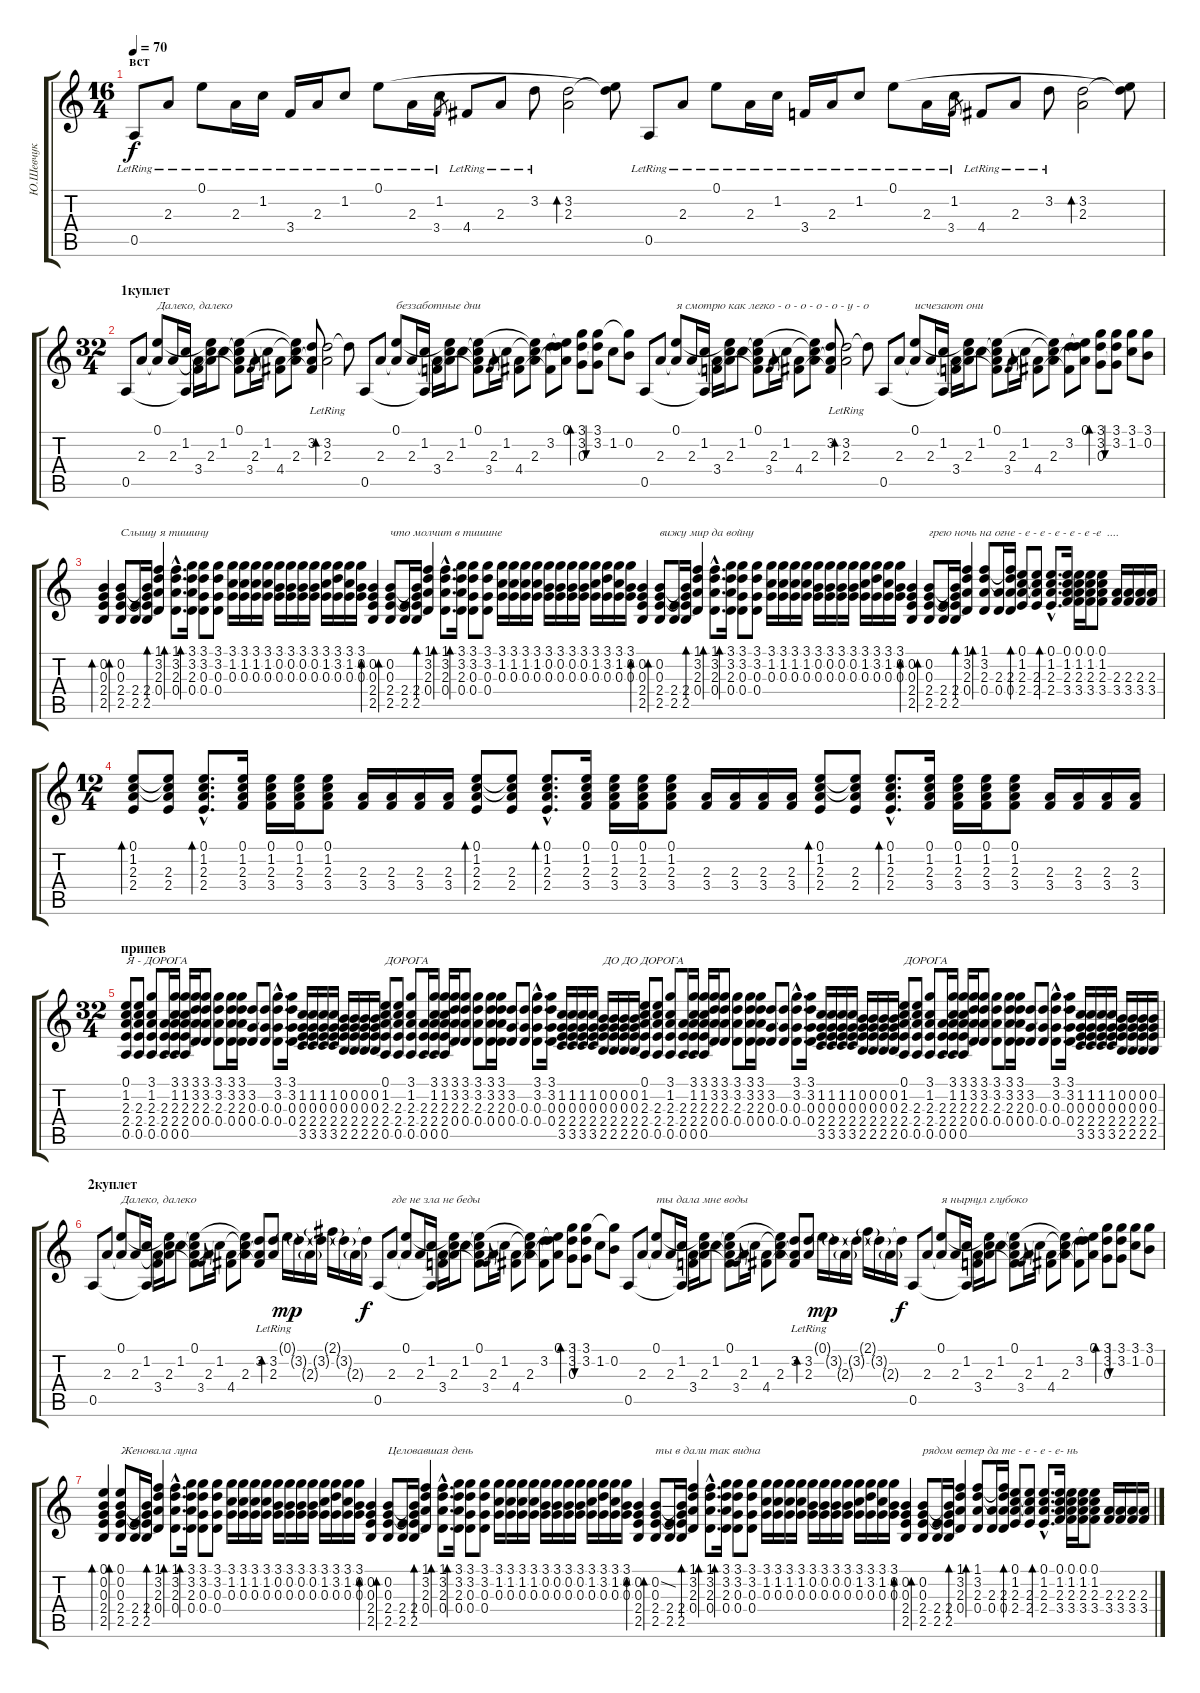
\track ("Ю.Шевчук" "Ю.Шевчук") {instrument electricguitarmuted}
\staff {score tabs}
\tuning (E4 B3 G3 D3 A2 E2) {hide}
\ts (16 4)
\section ("" "вст")
\tempo 70
\clef g2
\ks c
0.5{lr}.8{dy f instrument electricguitarmuted} 2.3{lr}.8 0.1{lr}.8 2.3{lr}.16 1.2{lr}.16 3.4{lr}.16 2.3{lr}.16 1.2{lr}.8 0.1{lr}.8 2.3{lr}.16 1.2{lr}.16 3.4.8{gr} 4.4{lr}.8 2.3{lr}.8 3.2{lr}.8 (3.2 2.3).2{bd 240} (0.1{t} 3.2{t}).8 0.5{lr}.8 2.3{lr}.8 0.1{lr}.8 2.3{lr}.16 1.2{lr}.16 3.4{lr}.16 2.3{lr}.16 1.2{lr}.8 0.1{lr}.8 2.3{lr}.16 1.2{lr}.16 3.4.8{gr} 4.4{lr}.8 2.3{lr}.8 3.2{lr}.8 (3.2 2.3).2{bd 240} (0.1{t} 3.2{t}).8 |
\ts (32 4)
\section ("" "1куплет")
0.5.8 2.3.8 (0.1 2.3{t}).8{txt "Далеко, далеко"} 2.3.16 (1.2 0.5{t}).16 (2.3{t} 3.4).16 (0.1{t} 1.2{t} 2.3).16 1.2.8 (0.1 1.2{t} 2.3{t} 3.4{t}).8 2.3.16 1.2.16 3.4.8{gr} (2.3{t} 4.4).8 (0.1{t} 1.2{t} 2.3).8 (3.2 2.3{t} 4.4{t}).8 (3.2{lr} 2.3{lr}).2{bd 240} 3.2{t}.8 0.5.8 2.3.8 (0.1 2.3{t}).8{txt "беззаботные дни"} 2.3.16 (1.2 0.5{t}).16 (2.3{t} 3.4).16 (0.1{t} 1.2{t} 2.3).16 1.2.8 (0.1 1.2{t} 2.3{t} 3.4{t}).8 2.3.16 1.2.16 3.4.8{gr} (2.3{t} 4.4).8 (0.1{t} 1.2{t} 2.3).8 (3.2 4.4{t}).8 (0.1 3.2{t} 2.3{t}).8 (3.1 3.2 0.3).8{bd 120} (3.1 3.2 0.3{t}).8{bu 120} 1.2.8 (3.1{t} 0.2).8 0.5.8 2.3.8 (0.1 2.3{t}).8{txt "я смотрю как легко - о - о - о - о - у - о"} 2.3.16 (1.2 0.5{t}).16 (2.3{t} 3.4).16 (0.1{t} 1.2{t} 2.3).16 1.2.8 (0.1 1.2{t} 2.3{t} 3.4{t}).8 2.3.16 1.2.16 3.4.8{gr} (2.3{t} 4.4).8 (0.1{t} 1.2{t} 2.3).8 (3.2 2.3{t} 4.4{t}).8 (3.2{lr} 2.3{lr}).2{bd 240} 3.2{t}.8 0.5.8 2.3.8 (0.1 2.3{t}).8{txt "исчезают они"} 2.3.16 (1.2 0.5{t}).16 (2.3{t} 3.4).16 (0.1{t} 1.2{t} 2.3).16 1.2.8 (0.1 1.2{t} 2.3{t} 3.4{t}).8 2.3.16 1.2.16 3.4.8{gr} (2.3{t} 4.4).8 (0.1{t} 1.2{t} 2.3).8 (3.2 4.4{t}).8 (0.1 3.2{t} 2.3{t}).8 (3.1 3.2 0.3).8{bd 120} (3.1 3.2 0.3{t}).8{bu 120} (3.1 1.2).8 (3.1 0.2).8 |
(0.2 0.3 2.4 2.5).4{bd 60} (0.2 0.3 2.4 2.5).8{bd 60 txt "Слышу я тишину"} (2.4 2.5).16 (0.2{t} 0.3{t} 2.4 2.5).16 (1.1 3.2 2.3 0.4).4{bd 60} (1.1{hac} 3.2{hac} 2.3{hac} 0.4{hac}).8{d bd 60} (3.1 3.2 2.3 0.4).16{bd 60} (3.1 3.2 0.3 0.4).8 (3.1 3.2 0.3 0.4).8 (3.1 1.2 0.3).16 (3.1 1.2 0.3).16 (3.1 1.2 0.3).16 (3.1 1.2 0.3).16 (3.1 0.2 0.3).16 (3.1 0.2 0.3).16 (3.1 0.2 0.3).16 (3.1 0.2 0.3).16 (3.1 1.2 0.3).16 (3.1 3.2 0.3).16 (3.1 1.2 0.3).16 (3.1 0.2 0.3).16 (0.2 0.3 2.4 2.5).4{bd 60} (0.2 0.3 2.4 2.5).8{bd 60 txt "что молчит в тишине"} (2.4 2.5).16 (0.2{t} 0.3{t} 2.4 2.5).16 (1.1 3.2 2.3 0.4).4{bd 60} (1.1{hac} 3.2{hac} 2.3{hac} 0.4{hac}).8{d bd 60} (3.1 3.2 2.3 0.4).16{bd 60} (3.1 3.2 0.3 0.4).8 (3.1 3.2 0.3 0.4).8 (3.1 1.2 0.3).16 (3.1 1.2 0.3).16 (3.1 1.2 0.3).16 (3.1 1.2 0.3).16 (3.1 0.2 0.3).16 (3.1 0.2 0.3).16 (3.1 0.2 0.3).16 (3.1 0.2 0.3).16 (3.1 1.2 0.3).16 (3.1 3.2 0.3).16 (3.1 1.2 0.3).16 (3.1 0.2 0.3).16 (0.2 0.3 2.4 2.5).4{bd 60} (0.2 0.3 2.4 2.5).8{bd 60 txt "вижу мир да войну"} (2.4 2.5).16 (0.2{t} 0.3{t} 2.4 2.5).16 (1.1 3.2 2.3 0.4).4{bd 60} (1.1{hac} 3.2{hac} 2.3{hac} 0.4{hac}).8{d bd 60} (3.1 3.2 2.3 0.4).16{bd 60} (3.1 3.2 0.3 0.4).8 (3.1 3.2 0.3 0.4).8 (3.1 1.2 0.3).16 (3.1 1.2 0.3).16 (3.1 1.2 0.3).16 (3.1 1.2 0.3).16 (3.1 0.2 0.3).16 (3.1 0.2 0.3).16 (3.1 0.2 0.3).16 (3.1 0.2 0.3).16 (3.1 1.2 0.3).16 (3.1 3.2 0.3).16 (3.1 1.2 0.3).16 (3.1 0.2 0.3).16 (0.2 0.3 2.4 2.5).4{bd 60} (0.2 0.3 2.4 2.5).8{bd 60 txt "грею ночь на огне - е - е - е - е - е -е  ...."} (2.4 2.5).16 (0.2{t} 0.3{t} 2.4 2.5).16 (1.1 3.2 2.3 0.4).4{bd 60} (1.1 3.2 2.3 0.4).8{bd 60} (2.3 0.4).16 (1.1{t} 3.2{t} 2.3 0.4).16 (0.1 1.2 2.3 2.4).8{bd 60 volume 8} (0.1{t} 1.2{t} 2.3 2.4).8 (0.1{hac} 1.2{hac} 2.3{hac} 2.4{hac}).8{d bd 60} (0.1 1.2 2.3 3.4).16 (0.1 1.2 2.3 3.4).16 (0.1 1.2 2.3 3.4).16 (0.1 1.2 2.3 3.4).8 (2.3 3.4).16 (2.3 3.4).16 (2.3 3.4).16 (2.3 3.4).16 |
\ts (12 4)
(0.1 1.2 2.3 2.4).8{bd 60 volume 8} (0.1{t} 1.2{t} 2.3 2.4).8 (0.1{hac} 1.2{hac} 2.3{hac} 2.4{hac}).8{d bd 60} (0.1 1.2 2.3 3.4).16 (0.1 1.2 2.3 3.4).16 (0.1 1.2 2.3 3.4).16 (0.1 1.2 2.3 3.4).8 (2.3 3.4).16 (2.3 3.4).16 (2.3 3.4).16 (2.3 3.4).16 (0.1 1.2 2.3 2.4).8{bd 60} (0.1{t} 1.2{t} 2.3 2.4).8 (0.1{hac} 1.2{hac} 2.3{hac} 2.4{hac}).8{d bd 60} (0.1 1.2 2.3 3.4).16{volume 13} (0.1 1.2 2.3 3.4).16 (0.1 1.2 2.3 3.4).16 (0.1 1.2 2.3 3.4).8 (2.3 3.4).16 (2.3 3.4).16 (2.3 3.4).16 (2.3 3.4).16 (0.1 1.2 2.3 2.4).8{bd 60} (0.1{t} 1.2{t} 2.3 2.4).8 (0.1{hac} 1.2{hac} 2.3{hac} 2.4{hac}).8{d bd 60} (0.1 1.2 2.3 3.4).16 (0.1 1.2 2.3 3.4).16 (0.1 1.2 2.3 3.4).16 (0.1 1.2 2.3 3.4).8 (2.3 3.4).16 (2.3 3.4).16 (2.3 3.4).16 (2.3 3.4).16 |
\ts (32 4)
\section ("" "припев")
(0.1 1.2 2.3 2.4 0.5).8{txt "Я - ДОРОГА"} (0.1{t} 1.2{t} 2.3 2.4 0.5).8 (3.1 1.2 2.3 2.4 0.5).8 (2.3 2.4 0.5).16 (3.1 1.2 2.3 2.4 0.5).16 (3.1 1.2 2.3 2.4 0.5).16 (3.1 3.2 2.3 0.4).16 (3.1 3.2 2.3 0.4).8 (3.1 3.2 2.3 0.4).8 (3.1 3.2 2.3 0.4).16 (3.1 3.2 2.3 0.4).16 (3.2 0.3 0.4).8 (3.2{t} 0.3 0.4).8 (3.1{hac} 3.2{hac} 0.3{hac} 0.4{hac}).8{d} (3.1 3.2 0.3 0.4).16 (1.2 0.3 2.4 3.5).16 (1.2 0.3 2.4 3.5).16 (1.2 0.3 2.4 3.5).16 (1.2 0.3 2.4 3.5).16 (0.2 0.3 2.4 2.5).16 (0.2 0.3 2.4 2.5).16 (0.2 0.3 2.4 2.5).16 (0.2 0.3 2.4 2.5).16 (0.1 1.2 2.3 2.4 0.5).8{txt "ДОРОГА"} (0.1{t} 1.2{t} 2.3 2.4 0.5).8 (3.1 1.2 2.3 2.4 0.5).8 (2.3 2.4 0.5).16 (3.1 1.2 2.3 2.4 0.5).16 (3.1 1.2 2.3 2.4 0.5).16 (3.1 3.2 2.3 0.4).16 (3.1 3.2 2.3 0.4).8 (3.1 3.2 2.3 0.4).8 (3.1 3.2 2.3 0.4).16 (3.1 3.2 2.3 0.4).16 (3.2 0.3 0.4).8 (3.2{t} 0.3 0.4).8 (3.1{hac} 3.2{hac} 0.3{hac} 0.4{hac}).8{d} (3.1 3.2 0.3 0.4).16 (1.2 0.3 2.4 3.5).16 (1.2 0.3 2.4 3.5).16 (1.2 0.3 2.4 3.5).16 (1.2 0.3 2.4 3.5).16 (0.2 0.3 2.4 2.5).16{txt "ДО ДО ДОРОГА"} (0.2 0.3 2.4 2.5).16 (0.2 0.3 2.4 2.5).16 (0.2 0.3 2.4 2.5).16 (0.1 1.2 2.3 2.4 0.5).8 (0.1{t} 1.2{t} 2.3 2.4 0.5).8 (3.1 1.2 2.3 2.4 0.5).8 (2.3 2.4 0.5).16 (3.1 1.2 2.3 2.4 0.5).16 (3.1 1.2 2.3 2.4 0.5).16 (3.1 3.2 2.3 0.4).16 (3.1 3.2 2.3 0.4).8 (3.1 3.2 2.3 0.4).8 (3.1 3.2 2.3 0.4).16 (3.1 3.2 2.3 0.4).16 (3.2 0.3 0.4).8 (3.2{t} 0.3 0.4).8 (3.1{hac} 3.2{hac} 0.3{hac} 0.4{hac}).8{d} (3.1 3.2 0.3 0.4).16 (1.2 0.3 2.4 3.5).16 (1.2 0.3 2.4 3.5).16 (1.2 0.3 2.4 3.5).16 (1.2 0.3 2.4 3.5).16 (0.2 0.3 2.4 2.5).16 (0.2 0.3 2.4 2.5).16 (0.2 0.3 2.4 2.5).16 (0.2 0.3 2.4 2.5).16 (0.1 1.2 2.3 2.4 0.5).8{txt "ДОРОГА"} (0.1{t} 1.2{t} 2.3 2.4 0.5).8 (3.1 1.2 2.3 2.4 0.5).8 (2.3 2.4 0.5).16 (3.1 1.2 2.3 2.4 0.5).16 (3.1 1.2 2.3 2.4 0.5).16 (3.1 3.2 2.3 0.4).16 (3.1 3.2 2.3 0.4).8 (3.1 3.2 2.3 0.4).8 (3.1 3.2 2.3 0.4).16 (3.1 3.2 2.3 0.4).16 (3.2 0.3 0.4).8 (3.2{t} 0.3 0.4).8 (3.1{hac} 3.2{hac} 0.3{hac} 0.4{hac}).8{d} (3.1 3.2 0.3 0.4).16 (1.2 0.3 2.4 3.5).16 (1.2 0.3 2.4 3.5).16 (1.2 0.3 2.4 3.5).16 (1.2 0.3 2.4 3.5).16 (0.2 0.3 2.4 2.5).16 (0.2 0.3 2.4 2.5).16 (0.2 0.3 2.4 2.5).16 (0.2 0.3 2.4 2.5).16 |
\section ("" "2куплет")
0.5.8 2.3.8 (0.1 2.3{t}).8{txt "Далеко, далеко"} 2.3.16 (1.2 0.5{t}).16 (2.3{t} 3.4).16 (0.1{t} 1.2{t} 2.3).16 1.2.8 (0.1 1.2{t} 2.3{t} 3.4{t}).8 2.3.16 1.2.16 3.4.8{gr} (2.3{t} 4.4).8 (0.1{t} 1.2{t} 2.3).8 (3.2 2.3{t} 4.4{t}).8 (3.2{lr} 2.3{lr}).8{bd 240} 0.1{g}.16{dy mp} 3.2{g}.16 2.3{g}.16 3.2{g}.16 2.1{g}.16 3.2{g}.16 2.3{g}.16 3.2{t}.16{dy f} 0.5.8 2.3.8{txt "где не зла не беды"} (0.1 2.3{t}).8 2.3.16 (1.2 0.5{t}).16 (2.3{t} 3.4).16 (0.1{t} 1.2{t} 2.3).16 1.2.8 (0.1 1.2{t} 2.3{t} 3.4{t}).8 2.3.16 1.2.16 3.4.8{gr} (2.3{t} 4.4).8 (0.1{t} 1.2{t} 2.3).8 (3.2 4.4{t}).8 (0.1 3.2{t} 2.3{t}).8 (3.1 3.2 0.3).8{bd 120} (3.1 3.2 0.3{t}).8{bu 120} 1.2.8 (3.1{t} 0.2).8 0.5.8 2.3.8 (0.1 2.3{t}).8{txt "ты дала мне воды"} 2.3.16 (1.2 0.5{t}).16 (2.3{t} 3.4).16 (0.1{t} 1.2{t} 2.3).16 1.2.8 (0.1 1.2{t} 2.3{t} 3.4{t}).8 2.3.16 1.2.16 3.4.8{gr} (2.3{t} 4.4).8 (0.1{t} 1.2{t} 2.3).8 (3.2 2.3{t} 4.4{t}).8 (3.2{lr} 2.3{lr}).8{bd 240} 0.1{g}.16{dy mp} 3.2{g}.16 2.3{g}.16 3.2{g}.16 2.1{g}.16 3.2{g}.16 2.3{g}.16 3.2{t}.16{dy f} 0.5.8 2.3.8 (0.1 2.3{t}).8{txt "я нырнул глубоко"} 2.3.16 (1.2 0.5{t}).16 (2.3{t} 3.4).16 (0.1{t} 1.2{t} 2.3).16 1.2.8 (0.1 1.2{t} 2.3{t} 3.4{t}).8 2.3.16 1.2.16 3.4.8{gr} (2.3{t} 4.4).8 (0.1{t} 1.2{t} 2.3).8 (3.2 4.4{t}).8 (0.1 3.2{t} 2.3{t}).8 (3.1 3.2 0.3).8{bd 120} (3.1 3.2 0.3{t}).8{bu 120} (3.1 1.2).8 (3.1 0.2).8 |
(0.1 0.2 0.3 2.4 2.5).4{bd 60} (0.1 0.2 0.3 2.4 2.5).8{bd 60 txt "Женовала луна"} (2.4 2.5).16 (0.2{t} 0.3{t} 2.4 2.5).16 (1.1 3.2 2.3 0.4).4{bd 60} (1.1{hac} 3.2{hac} 2.3{hac} 0.4{hac}).8{d bd 60} (3.1 3.2 2.3 0.4).16{bd 60} (3.1 3.2 0.3 0.4).8 (3.1 3.2 0.3 0.4).8 (3.1 1.2 0.3).16 (3.1 1.2 0.3).16 (3.1 1.2 0.3).16 (3.1 1.2 0.3).16 (3.1 0.2 0.3).16 (3.1 0.2 0.3).16 (3.1 0.2 0.3).16 (3.1 0.2 0.3).16 (3.1 1.2 0.3).16 (3.1 3.2 0.3).16 (3.1 1.2 0.3).16 (3.1 0.2 0.3).16 (0.2 0.3 2.4 2.5).4{bd 60} (0.2 0.3 2.4 2.5).8{bd 60 txt "Целовавшая день"} (2.4 2.5).16 (0.2{t} 0.3{t} 2.4 2.5).16 (1.1 3.2 2.3 0.4).4{bd 60} (1.1{hac} 3.2{hac} 2.3{hac} 0.4{hac}).8{d bd 60} (3.1 3.2 2.3 0.4).16{bd 60} (3.1 3.2 0.3 0.4).8 (3.1 3.2 0.3 0.4).8 (3.1 1.2 0.3).16 (3.1 1.2 0.3).16 (3.1 1.2 0.3).16 (3.1 1.2 0.3).16 (3.1 0.2 0.3).16 (3.1 0.2 0.3).16 (3.1 0.2 0.3).16 (3.1 0.2 0.3).16 (3.1 1.2 0.3).16 (3.1 3.2 0.3).16 (3.1 1.2 0.3).16 (3.1 0.2 0.3).16 (0.2 0.3 2.4 2.5).4{bd 60} (0.2{ss} 0.3 2.4 2.5).8{bd 60 txt "ты в дали так видна"} (2.4 2.5).16 (0.2{t} 0.3{t} 2.4 2.5).16 (1.1 3.2 2.3 0.4).4{bd 60} (1.1{hac} 3.2{hac} 2.3{hac} 0.4{hac}).8{d bd 60} (3.1 3.2 2.3 0.4).16{bd 60} (3.1 3.2 0.3 0.4).8 (3.1 3.2 0.3 0.4).8 (3.1 1.2 0.3).16 (3.1 1.2 0.3).16 (3.1 1.2 0.3).16 (3.1 1.2 0.3).16 (3.1 0.2 0.3).16 (3.1 0.2 0.3).16 (3.1 0.2 0.3).16 (3.1 0.2 0.3).16 (3.1 1.2 0.3).16 (3.1 3.2 0.3).16 (3.1 1.2 0.3).16 (3.1 0.2 0.3).16 (0.2 0.3 2.4 2.5).4{bd 60} (0.2 0.3 2.4 2.5).8{bd 60 txt "рядом ветер да те - е - е - е- нь"} (2.4 2.5).16 (0.2{t} 0.3{t} 2.4 2.5).16 (1.1 3.2 2.3 0.4).4{bd 60} (1.1 3.2 2.3 0.4).8{bd 60} (2.3 0.4).16 (1.1{t} 3.2{t} 2.3 0.4).16 (0.1 1.2 2.3 2.4).8{bd 60} (0.1{t} 1.2{t} 2.3 2.4).8 (0.1{hac} 1.2{hac} 2.3{hac} 2.4{hac}).8{d bd 60} (0.1 1.2 2.3 3.4).16 (0.1 1.2 2.3 3.4).16 (0.1 1.2 2.3 3.4).16 (0.1 1.2 2.3 3.4).8 (2.3 3.4).16 (2.3 3.4).16 (2.3 3.4).16 (2.3 3.4).16
